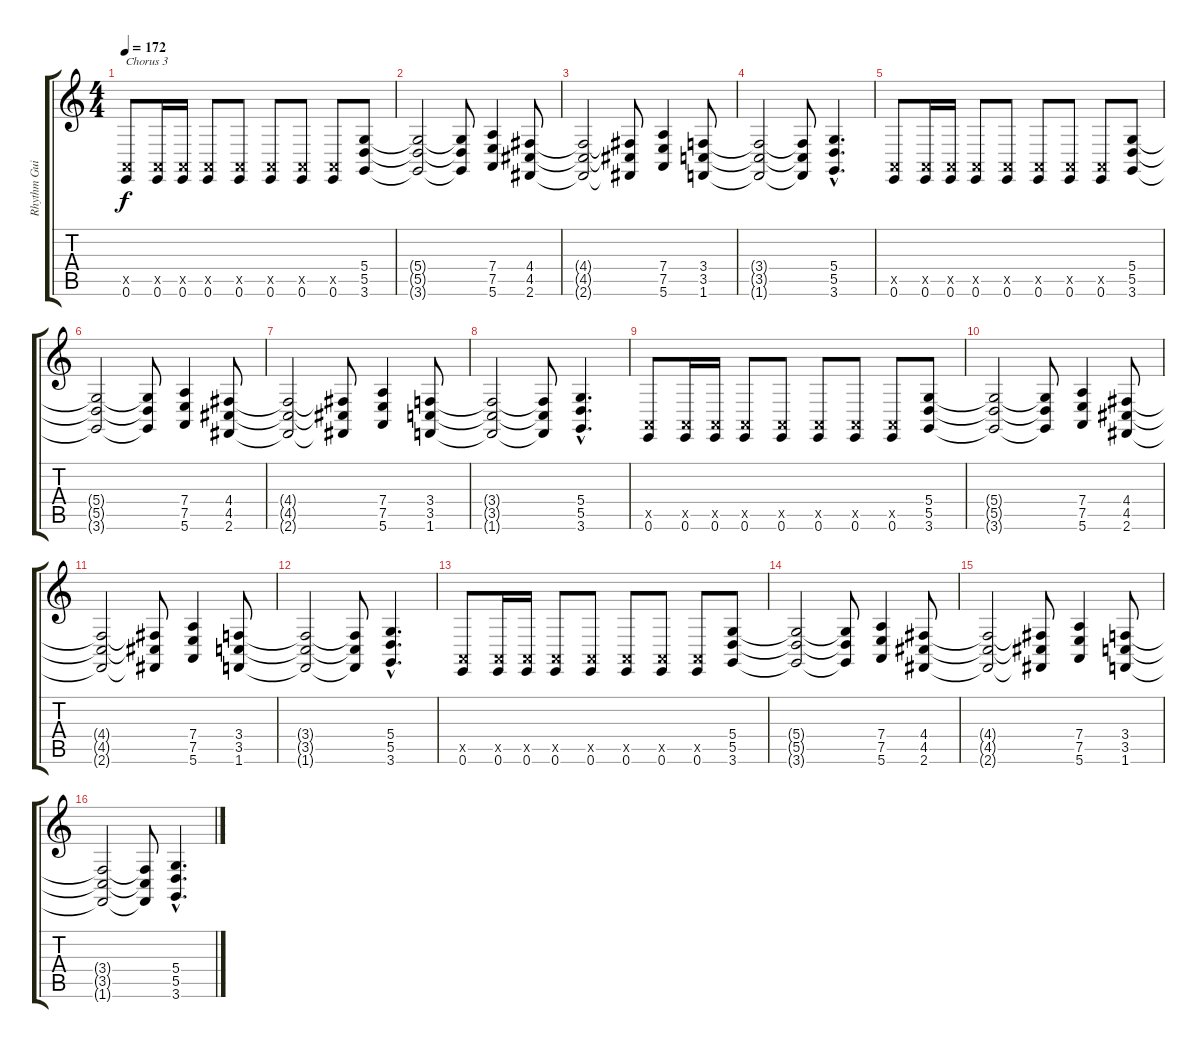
\track ("Rhythm Guitar 2" "Rhythm Gui") {instrument lead1square}
\staff {score tabs}
\tuning (E4 B3 G3 D3 A2 E2) {hide}
\ts (4 4)
\tempo 172
\clef g2
\ks c
(0.5{x} 0.6).8{txt "Chorus 3" dy f} (0.5{x} 0.6).16 (0.5{x} 0.6).16 (0.5{x} 0.6).8 (0.5{x} 0.6).8 (0.5{x} 0.6).8 (0.5{x} 0.6).8 (0.5{x} 0.6).8 (5.4 5.5 3.6).8 |
(5.4{t} 5.5{t} 3.6{t}).2 (5.4{t} 5.5{t} 3.6{t}).8 (7.4 7.5 5.6).4 (4.4 4.5 2.6).8 |
(4.4{t} 4.5{t} 2.6{t}).2 (4.4{t} 4.5{t} 2.6{t}).8 (7.4 7.5 5.6).4 (3.4 3.5 1.6).8 |
(3.4{t} 3.5{t} 1.6{t}).2 (3.4{t} 3.5{t} 1.6{t}).8 (5.4{hac} 5.5{hac} 3.6{hac}).4{d} |
(0.5{x} 0.6).8 (0.5{x} 0.6).16 (0.5{x} 0.6).16 (0.5{x} 0.6).8 (0.5{x} 0.6).8 (0.5{x} 0.6).8 (0.5{x} 0.6).8 (0.5{x} 0.6).8 (5.4 5.5 3.6).8 |
(5.4{t} 5.5{t} 3.6{t}).2 (5.4{t} 5.5{t} 3.6{t}).8 (7.4 7.5 5.6).4 (4.4 4.5 2.6).8 |
(4.4{t} 4.5{t} 2.6{t}).2 (4.4{t} 4.5{t} 2.6{t}).8 (7.4 7.5 5.6).4 (3.4 3.5 1.6).8 |
(3.4{t} 3.5{t} 1.6{t}).2 (3.4{t} 3.5{t} 1.6{t}).8 (5.4{hac} 5.5{hac} 3.6{hac}).4{d} |
(0.5{x} 0.6).8 (0.5{x} 0.6).16 (0.5{x} 0.6).16 (0.5{x} 0.6).8 (0.5{x} 0.6).8 (0.5{x} 0.6).8 (0.5{x} 0.6).8 (0.5{x} 0.6).8 (5.4 5.5 3.6).8 |
(5.4{t} 5.5{t} 3.6{t}).2 (5.4{t} 5.5{t} 3.6{t}).8 (7.4 7.5 5.6).4 (4.4 4.5 2.6).8 |
(4.4{t} 4.5{t} 2.6{t}).2 (4.4{t} 4.5{t} 2.6{t}).8 (7.4 7.5 5.6).4 (3.4 3.5 1.6).8 |
(3.4{t} 3.5{t} 1.6{t}).2 (3.4{t} 3.5{t} 1.6{t}).8 (5.4{hac} 5.5{hac} 3.6{hac}).4{d} |
(0.5{x} 0.6).8 (0.5{x} 0.6).16 (0.5{x} 0.6).16 (0.5{x} 0.6).8 (0.5{x} 0.6).8 (0.5{x} 0.6).8 (0.5{x} 0.6).8 (0.5{x} 0.6).8 (5.4 5.5 3.6).8 |
(5.4{t} 5.5{t} 3.6{t}).2 (5.4{t} 5.5{t} 3.6{t}).8 (7.4 7.5 5.6).4 (4.4 4.5 2.6).8 |
(4.4{t} 4.5{t} 2.6{t}).2 (4.4{t} 4.5{t} 2.6{t}).8 (7.4 7.5 5.6).4 (3.4 3.5 1.6).8 |
(3.4{t} 3.5{t} 1.6{t}).2 (3.4{t} 3.5{t} 1.6{t}).8 (5.4{hac} 5.5{hac} 3.6{hac}).4{d}
